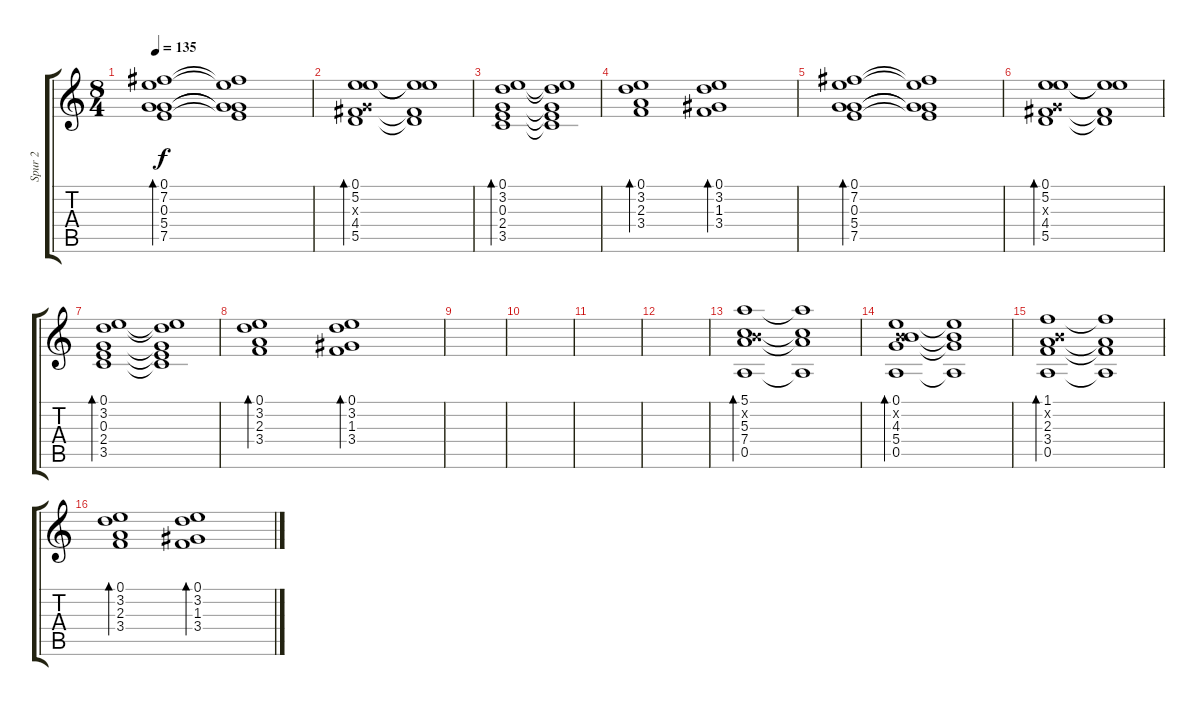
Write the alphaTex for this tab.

\track ("Spur 2" "Spur 2") {instrument acousticguitarsteel}
\staff {score tabs}
\tuning (E4 B3 G3 D3 A2 E2) {hide}
\ts (8 4)
\tempo 135
\clef g2
\ks c
(0.1 7.2 0.3 5.4 7.5).1{bd 240 dy f} (0.1{t} 7.2{t} 0.3{t} 5.4{t} 7.5{t}).1 |
(0.1 5.2 0.3{x} 4.4 5.5).1{bd 240} (0.1{t} 5.2{t} 4.4{t} 5.5{t}).1 |
(0.1 3.2 0.3 2.4 3.5).1{bd 240} (0.1{t} 3.2{t} 0.3{t} 2.4{t} 3.5{t}).1 |
(0.1 3.2 2.3 3.4).1{bd 240} (0.1 3.2 1.3 3.4).1{bd 240} |
(0.1 7.2 0.3 5.4 7.5).1{bd 240} (0.1{t} 7.2{t} 0.3{t} 5.4{t} 7.5{t}).1 |
(0.1 5.2 0.3{x} 4.4 5.5).1{bd 240} (0.1{t} 5.2{t} 4.4{t} 5.5{t}).1 |
(0.1 3.2 0.3 2.4 3.5).1{bd 240} (0.1{t} 3.2{t} 0.3{t} 2.4{t} 3.5{t}).1 |
(0.1 3.2 2.3 3.4).1{bd 240} (0.1 3.2 1.3 3.4).1{bd 240} |
|
|
|
|
(5.1 0.2{x} 5.3 7.4 0.5).1{bd 240} (5.1{t} 5.3{t} 7.4{t} 0.5{t}).1 |
(0.1 0.2{x} 4.3 5.4 0.5).1{bd 240} (0.1{t} 4.3{t} 5.4{t} 0.5{t}).1 |
(1.1 0.2{x} 2.3 3.4 0.5).1{bd 240} (1.1{t} 2.3{t} 3.4{t} 0.5{t}).1 |
(0.1 3.2 2.3 3.4).1{bd 240} (0.1 3.2 1.3 3.4).1{bd 240}
